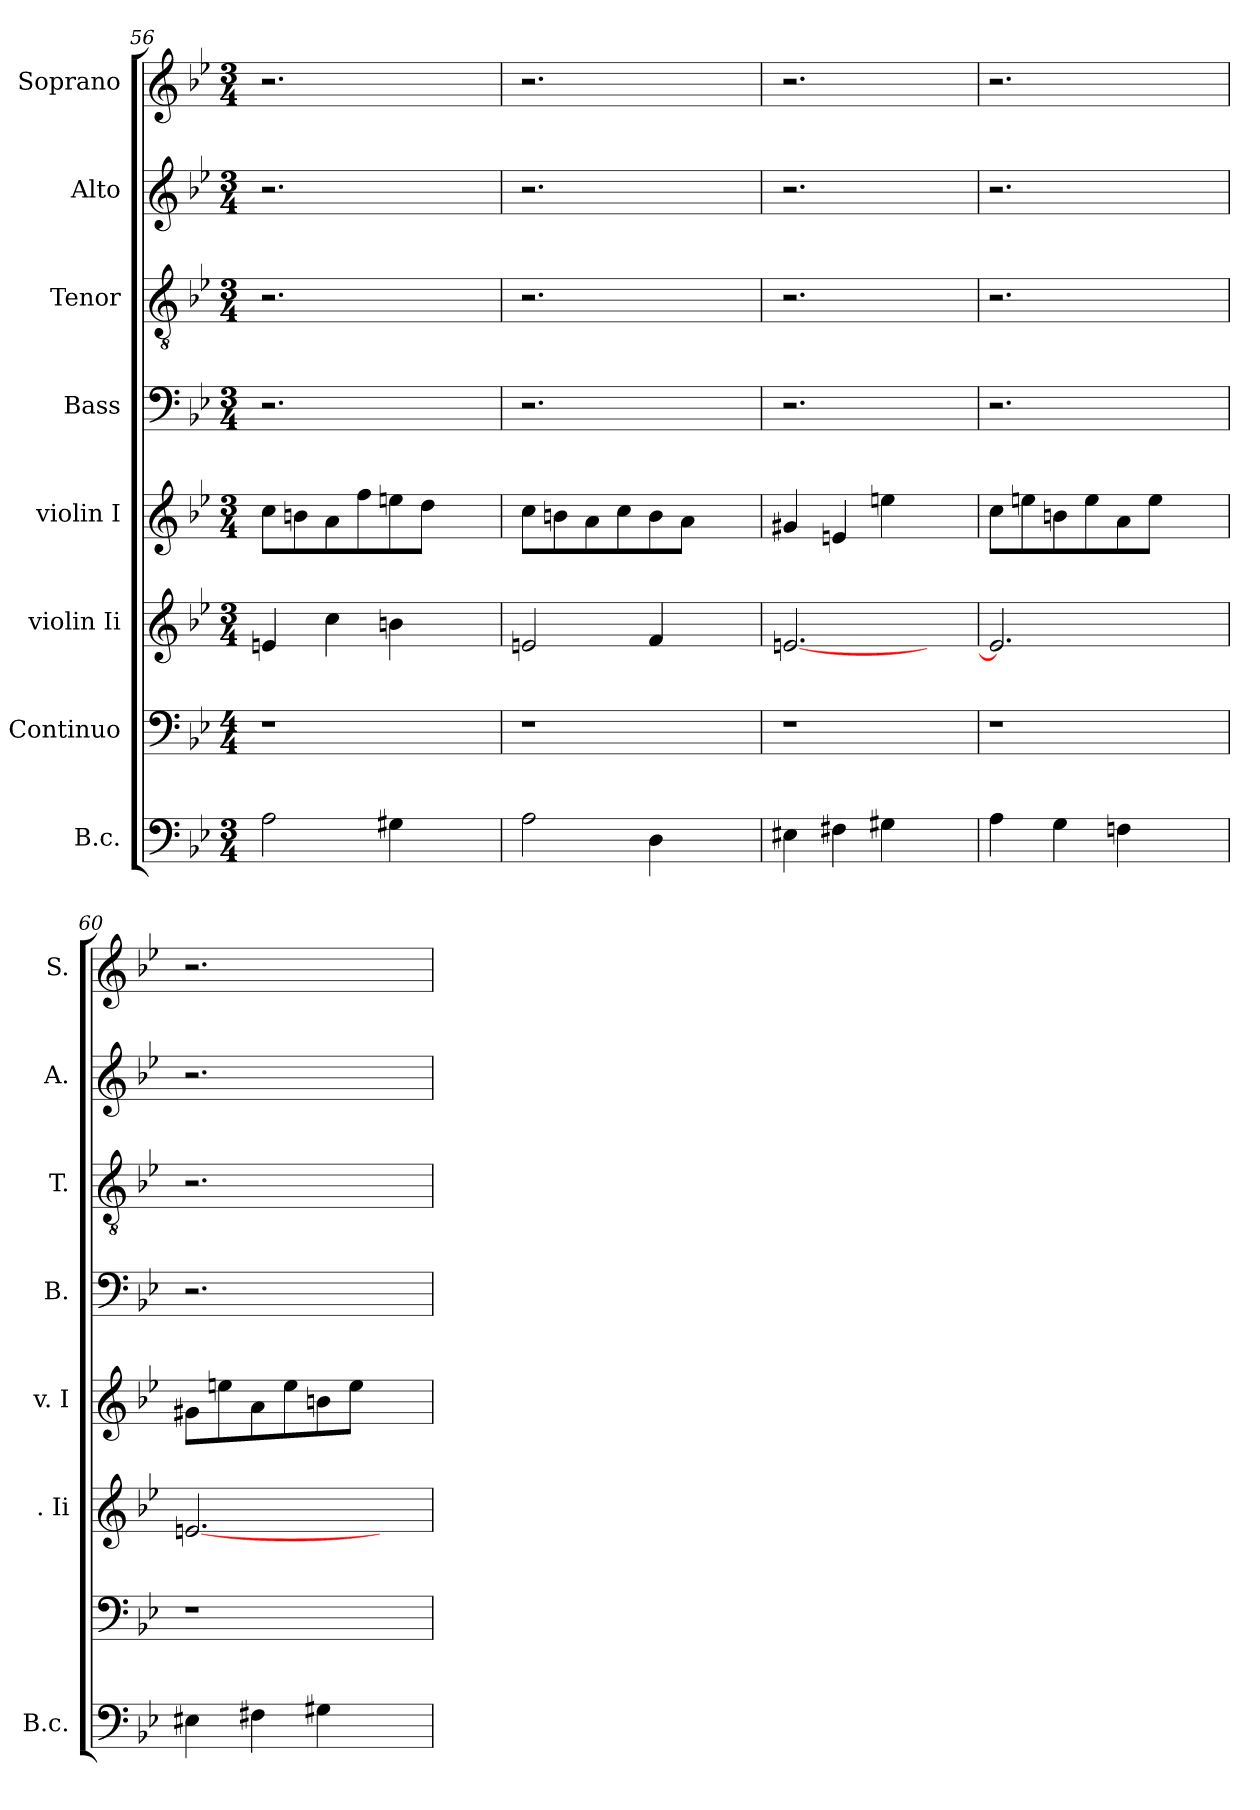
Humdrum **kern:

**kern	**kern	**kern	**kern	**kern	**kern	**kern	**kern
*part8	*part7	*part6	*part5	*part4	*part3	*part2	*part1
*staff8	*staff7	*staff6	*staff5	*staff4	*staff3	*staff2	*staff1
*I"B.c.	*I"Continuo	*I"violin Ii	*I"violin I	*I"Bass	*I"Tenor	*I"Alto	*I"Soprano
*I'B.c.	*	*I'. Ii	*I'v. I	*I'B.	*I'T.	*I'A.	*I'S.
!!LO:LB:g=z
*clefF4	*clefF4	*clefG2	*clefG2	*clefF4	*clefGv2	*clefG2	*clefG2
*k[b-e-]	*k[b-e-]	*k[b-e-]	*k[b-e-]	*k[b-e-]	*k[b-e-]	*k[b-e-]	*k[b-e-]
*B-:	*B-:	*B-:	*B-:	*B-:	*B-:	*B-:	*B-:
*M3/4	*M4/4	*M3/4	*M3/4	*M3/4	*M3/4	*M3/4	*M3/4
=56	=56	=56	=56	=56	=56	=56	=56
2A\	1r	4en/	8cc\L	2.r	2.r	2.r	2.r
.	.	.	8bn\	.	.	.	.
.	.	4cc\	8a\	.	.	.	.
.	.	.	8ff\	.	.	.	.
4G#X\	.	4bn\	8een\	.	.	.	.
.	.	.	8dd\J	.	.	.	.
4ryy	.	4ryy	4ryy	4ryy	4ryy	4ryy	4ryy
=57	=57	=57	=57	=57	=57	=57	=57
2A<\	1r	2en/	8cc\L	2.r	2.r	2.r	2.r
.	.	.	8bn\	.	.	.	.
.	.	.	8a\	.	.	.	.
.	.	.	8cc\	.	.	.	.
4D<\	.	4f/	8b\	.	.	.	.
.	.	.	8a\J	.	.	.	.
4ryy	.	4ryy	4ryy	4ryy	4ryy	4ryy	4ryy
=58	=58	=58	=58	=58	=58	=58	=58
4E#\	1r	[<2.en/	4g#X/	2.r	2.r	2.r	2.r
4F#X\	.	.	4en/	.	.	.	.
4G#X\	.	.	4een\	.	.	.	.
4ryy	.	4ryy	4ryy	4ryy	4ryy	4ryy	4ryy
=59	=59	=59	=59	=59	=59	=59	=59
4A\	1r	2.e/]	8cc\L	2.r	2.r	2.r	2.r
.	.	.	8een\	.	.	.	.
4G\	.	.	8bn\	.	.	.	.
.	.	.	8ee\	.	.	.	.
4Fn\	.	.	8a\	.	.	.	.
.	.	.	8ee\J	.	.	.	.
4ryy	.	4ryy	4ryy	4ryy	4ryy	4ryy	4ryy
=60	=60	=60	=60	=60	=60	=60	=60
4E#\	1r	[<2.en/	8g#X\L	2.r	2.r	2.r	2.r
.	.	.	8een\	.	.	.	.
4F#X\	.	.	8a\	.	.	.	.
.	.	.	8ee\	.	.	.	.
4G#X\	.	.	8bn\	.	.	.	.
.	.	.	8ee\J	.	.	.	.
4ryy	.	4ryy	4ryy	4ryy	4ryy	4ryy	4ryy
=	=	=	=	=	=	=	=
*-	*-	*-	*-	*-	*-	*-	*-
